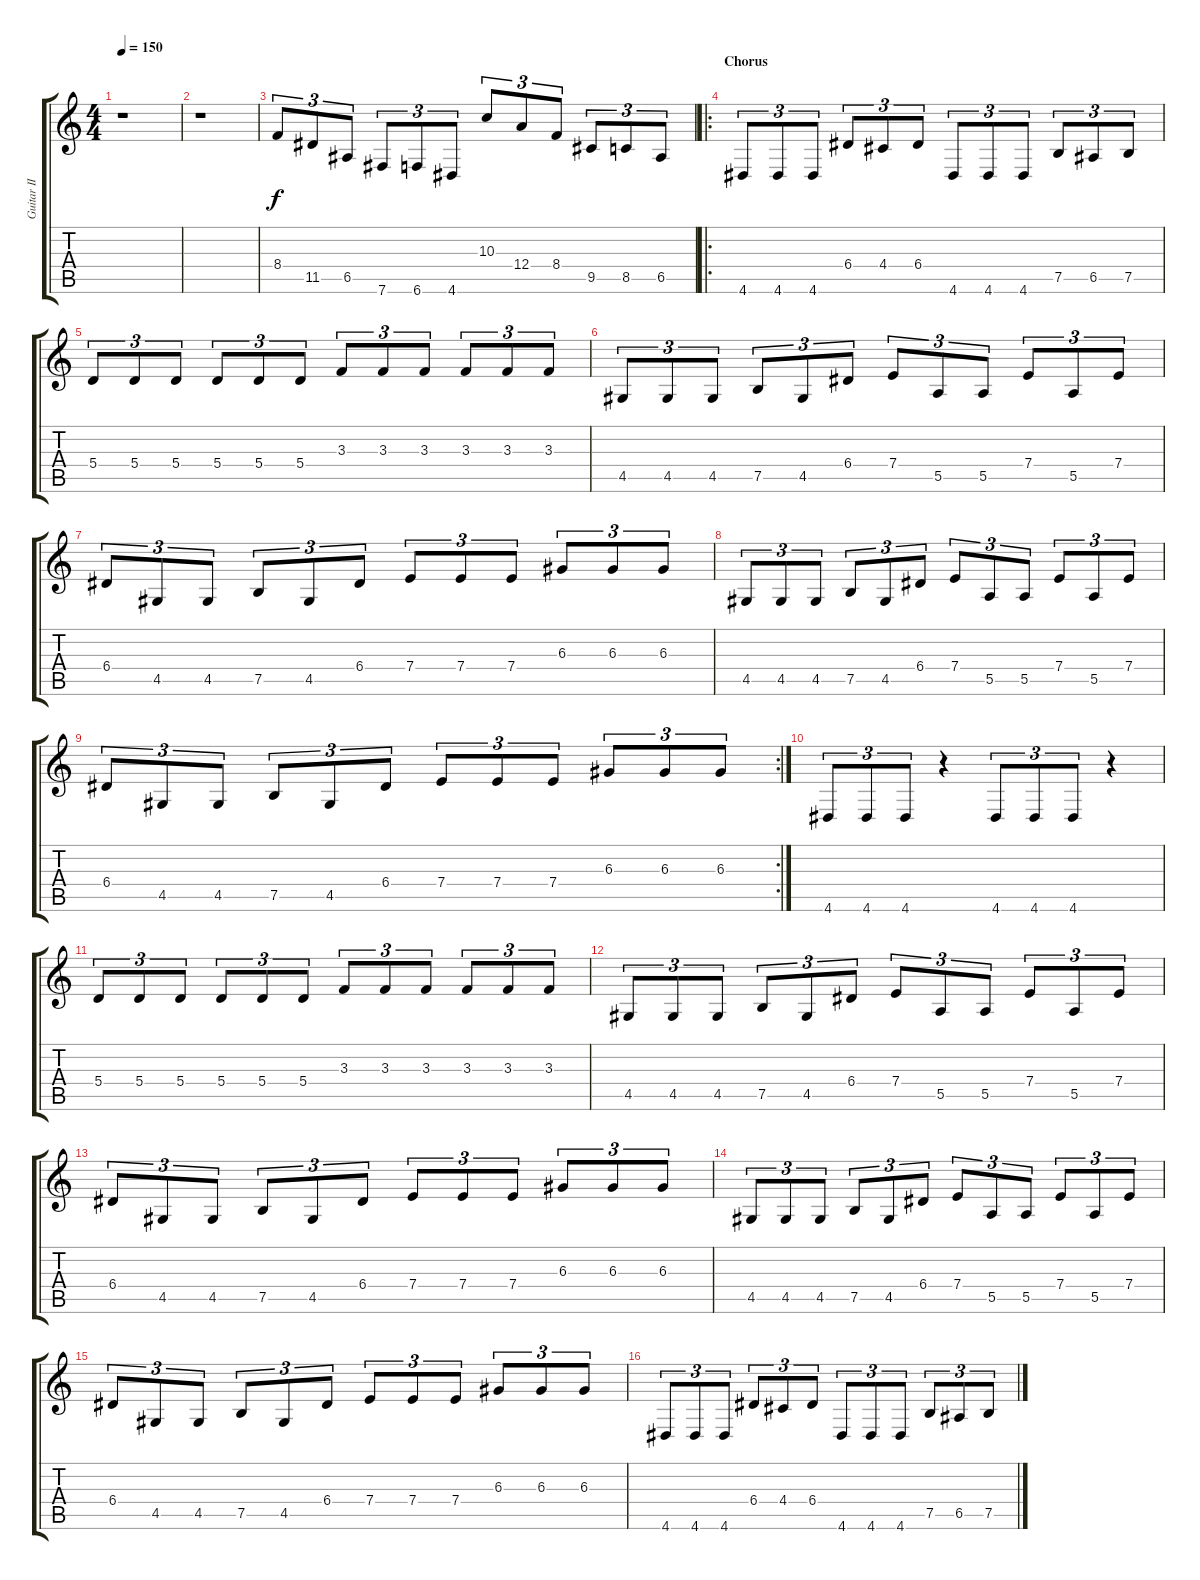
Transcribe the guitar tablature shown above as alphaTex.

\track ("Guitar II" "Guitar II") {instrument distortionguitar}
\staff {score tabs}
\tuning (B3 Gb3 D3 A2 E2 B1) {hide}
\ts (4 4)
\tempo 150
\clef g2
\ks c
r.1{dy f} |
r.1 |
8.4.8{tu (3 2)} 11.5.8{tu (3 2)} 6.5.8{tu (3 2)} 7.6.8{tu (3 2)} 6.6.8{tu (3 2)} 4.6.8{tu (3 2)} 10.3.8{tu (3 2)} 12.4.8{tu (3 2)} 8.4.8{tu (3 2)} 9.5.8{tu (3 2)} 8.5.8{tu (3 2)} 6.5.8{tu (3 2)} |
\ro
\section ("" "Chorus")
4.6.8{tu (3 2)} 4.6.8{tu (3 2)} 4.6.8{tu (3 2)} 6.4.8{tu (3 2)} 4.4.8{tu (3 2)} 6.4.8{tu (3 2)} 4.6.8{tu (3 2)} 4.6.8{tu (3 2)} 4.6.8{tu (3 2)} 7.5.8{tu (3 2)} 6.5.8{tu (3 2)} 7.5.8{tu (3 2)} |
5.4.8{tu (3 2)} 5.4.8{tu (3 2)} 5.4.8{tu (3 2)} 5.4.8{tu (3 2)} 5.4.8{tu (3 2)} 5.4.8{tu (3 2)} 3.3.8{tu (3 2)} 3.3.8{tu (3 2)} 3.3.8{tu (3 2)} 3.3.8{tu (3 2)} 3.3.8{tu (3 2)} 3.3.8{tu (3 2)} |
4.5.8{tu (3 2)} 4.5.8{tu (3 2)} 4.5.8{tu (3 2)} 7.5.8{tu (3 2)} 4.5.8{tu (3 2)} 6.4.8{tu (3 2)} 7.4.8{tu (3 2)} 5.5.8{tu (3 2)} 5.5.8{tu (3 2)} 7.4.8{tu (3 2)} 5.5.8{tu (3 2)} 7.4.8{tu (3 2)} |
6.4.8{tu (3 2)} 4.5.8{tu (3 2)} 4.5.8{tu (3 2)} 7.5.8{tu (3 2)} 4.5.8{tu (3 2)} 6.4.8{tu (3 2)} 7.4.8{tu (3 2)} 7.4.8{tu (3 2)} 7.4.8{tu (3 2)} 6.3.8{tu (3 2)} 6.3.8{tu (3 2)} 6.3.8{tu (3 2)} |
4.5.8{tu (3 2)} 4.5.8{tu (3 2)} 4.5.8{tu (3 2)} 7.5.8{tu (3 2)} 4.5.8{tu (3 2)} 6.4.8{tu (3 2)} 7.4.8{tu (3 2)} 5.5.8{tu (3 2)} 5.5.8{tu (3 2)} 7.4.8{tu (3 2)} 5.5.8{tu (3 2)} 7.4.8{tu (3 2)} |
\rc 2
6.4.8{tu (3 2)} 4.5.8{tu (3 2)} 4.5.8{tu (3 2)} 7.5.8{tu (3 2)} 4.5.8{tu (3 2)} 6.4.8{tu (3 2)} 7.4.8{tu (3 2)} 7.4.8{tu (3 2)} 7.4.8{tu (3 2)} 6.3.8{tu (3 2)} 6.3.8{tu (3 2)} 6.3.8{tu (3 2)} |
4.6.8{tu (3 2)} 4.6.8{tu (3 2)} 4.6.8{tu (3 2)} r.4 4.6.8{tu (3 2)} 4.6.8{tu (3 2)} 4.6.8{tu (3 2)} r.4 |
5.4.8{tu (3 2)} 5.4.8{tu (3 2)} 5.4.8{tu (3 2)} 5.4.8{tu (3 2)} 5.4.8{tu (3 2)} 5.4.8{tu (3 2)} 3.3.8{tu (3 2)} 3.3.8{tu (3 2)} 3.3.8{tu (3 2)} 3.3.8{tu (3 2)} 3.3.8{tu (3 2)} 3.3.8{tu (3 2)} |
4.5.8{tu (3 2)} 4.5.8{tu (3 2)} 4.5.8{tu (3 2)} 7.5.8{tu (3 2)} 4.5.8{tu (3 2)} 6.4.8{tu (3 2)} 7.4.8{tu (3 2)} 5.5.8{tu (3 2)} 5.5.8{tu (3 2)} 7.4.8{tu (3 2)} 5.5.8{tu (3 2)} 7.4.8{tu (3 2)} |
6.4.8{tu (3 2)} 4.5.8{tu (3 2)} 4.5.8{tu (3 2)} 7.5.8{tu (3 2)} 4.5.8{tu (3 2)} 6.4.8{tu (3 2)} 7.4.8{tu (3 2)} 7.4.8{tu (3 2)} 7.4.8{tu (3 2)} 6.3.8{tu (3 2)} 6.3.8{tu (3 2)} 6.3.8{tu (3 2)} |
4.5.8{tu (3 2)} 4.5.8{tu (3 2)} 4.5.8{tu (3 2)} 7.5.8{tu (3 2)} 4.5.8{tu (3 2)} 6.4.8{tu (3 2)} 7.4.8{tu (3 2)} 5.5.8{tu (3 2)} 5.5.8{tu (3 2)} 7.4.8{tu (3 2)} 5.5.8{tu (3 2)} 7.4.8{tu (3 2)} |
6.4.8{tu (3 2)} 4.5.8{tu (3 2)} 4.5.8{tu (3 2)} 7.5.8{tu (3 2)} 4.5.8{tu (3 2)} 6.4.8{tu (3 2)} 7.4.8{tu (3 2)} 7.4.8{tu (3 2)} 7.4.8{tu (3 2)} 6.3.8{tu (3 2)} 6.3.8{tu (3 2)} 6.3.8{tu (3 2)} |
4.6.8{tu (3 2)} 4.6.8{tu (3 2)} 4.6.8{tu (3 2)} 6.4.8{tu (3 2)} 4.4.8{tu (3 2)} 6.4.8{tu (3 2)} 4.6.8{tu (3 2)} 4.6.8{tu (3 2)} 4.6.8{tu (3 2)} 7.5.8{tu (3 2)} 6.5.8{tu (3 2)} 7.5.8{tu (3 2)}
